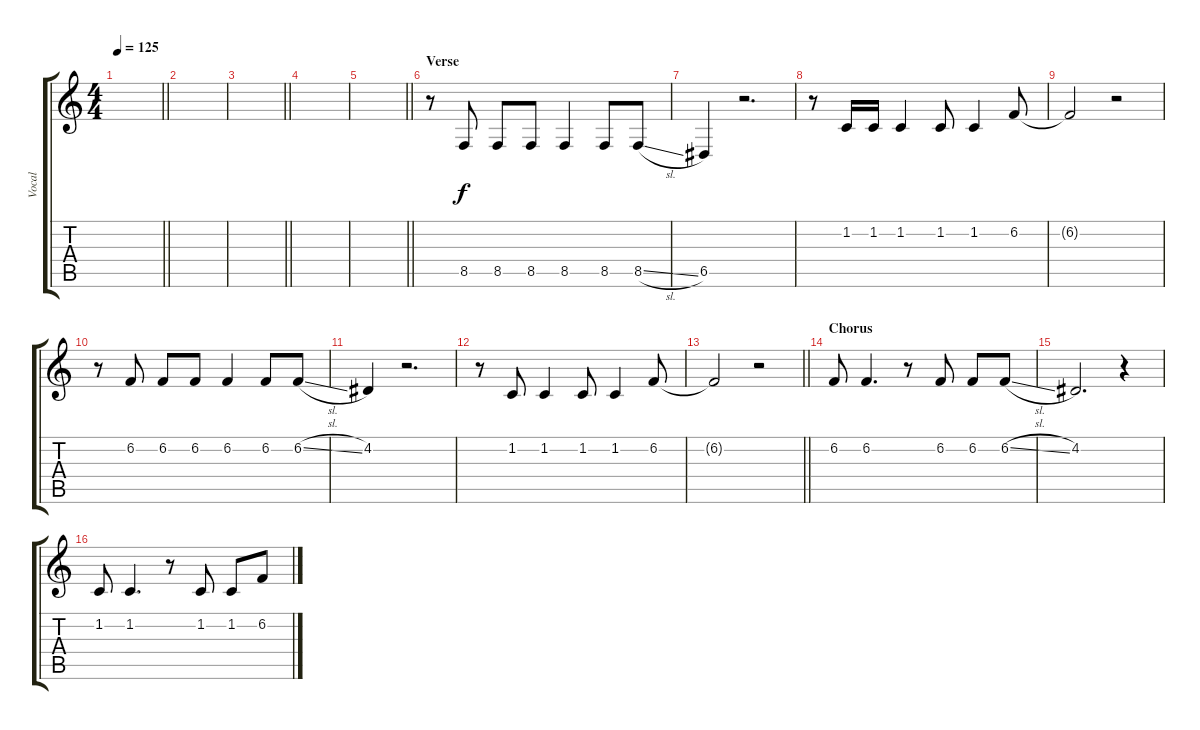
\track ("Vocal" "Vocal") {instrument flute}
\staff {score tabs}
\tuning (E4 B3 G3 D3 A2 E2) {hide}
\ts (4 4)
\tempo 125
\clef g2
\barLineRight lightlight
\ks c
|
\section ("" "")
|
\barLineRight lightlight
|
|
\barLineRight lightlight
|
\section ("" "Verse")
r.8 8.5.8 8.5.8 8.5.8 8.5.4 8.5.8 8.5{sl}.8 |
6.5.4 r.2{d} |
r.8 1.2.16 1.2.16 1.2.4 1.2.8 1.2.4 6.2.8 |
6.2{t}.2 r.2 |
r.8 6.2.8 6.2.8 6.2.8 6.2.4 6.2.8 6.2{sl}.8 |
4.2.4 r.2{d} |
r.8 1.2.8 1.2.4 1.2.8 1.2.4 6.2.8 |
\barLineRight lightlight
6.2{t}.2 r.2 |
\section ("" "Chorus")
6.2.8 6.2.4{d} r.8 6.2.8 6.2.8 6.2{sl}.8 |
4.2.2{d} r.4 |
1.2.8 1.2.4{d} r.8 1.2.8 1.2.8 6.2.8
